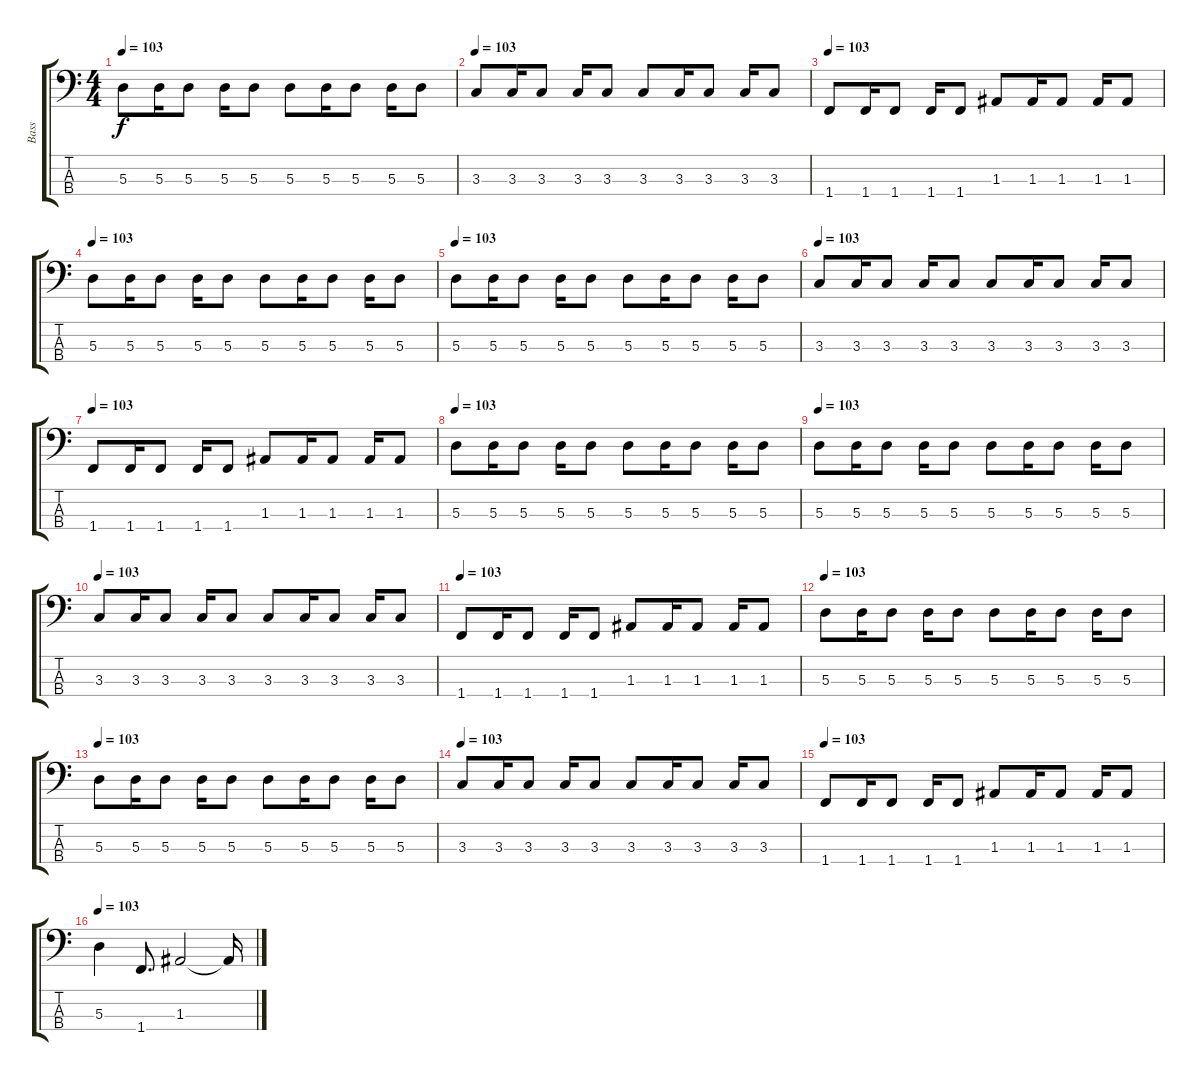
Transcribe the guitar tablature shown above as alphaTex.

\track ("Bass" "Bass") {instrument electricbassfinger}
\staff {score tabs}
\tuning (G2 D2 A1 E1) {hide}
\ts (4 4)
\tempo 103
\clef f4
\ks c
5.3.8{dy f} 5.3.16 5.3.8 5.3.16 5.3.8 5.3.8 5.3.16 5.3.8 5.3.16 5.3.8 |
\tempo 103
3.3.8 3.3.16 3.3.8 3.3.16 3.3.8 3.3.8 3.3.16 3.3.8 3.3.16 3.3.8 |
\tempo 103
1.4.8 1.4.16 1.4.8 1.4.16 1.4.8 1.3.8 1.3.16 1.3.8 1.3.16 1.3.8 |
\tempo 103
5.3.8 5.3.16 5.3.8 5.3.16 5.3.8 5.3.8 5.3.16 5.3.8 5.3.16 5.3.8 |
\tempo 103
5.3.8 5.3.16 5.3.8 5.3.16 5.3.8 5.3.8 5.3.16 5.3.8 5.3.16 5.3.8 |
\tempo 103
3.3.8 3.3.16 3.3.8 3.3.16 3.3.8 3.3.8 3.3.16 3.3.8 3.3.16 3.3.8 |
\tempo 103
1.4.8 1.4.16 1.4.8 1.4.16 1.4.8 1.3.8 1.3.16 1.3.8 1.3.16 1.3.8 |
\tempo 103
5.3.8 5.3.16 5.3.8 5.3.16 5.3.8 5.3.8 5.3.16 5.3.8 5.3.16 5.3.8 |
\tempo 103
5.3.8 5.3.16 5.3.8 5.3.16 5.3.8 5.3.8 5.3.16 5.3.8 5.3.16 5.3.8 |
\tempo 103
3.3.8 3.3.16 3.3.8 3.3.16 3.3.8 3.3.8 3.3.16 3.3.8 3.3.16 3.3.8 |
\tempo 103
1.4.8 1.4.16 1.4.8 1.4.16 1.4.8 1.3.8 1.3.16 1.3.8 1.3.16 1.3.8 |
\tempo 103
5.3.8 5.3.16 5.3.8 5.3.16 5.3.8 5.3.8 5.3.16 5.3.8 5.3.16 5.3.8 |
\tempo 103
5.3.8 5.3.16 5.3.8 5.3.16 5.3.8 5.3.8 5.3.16 5.3.8 5.3.16 5.3.8 |
\tempo 103
3.3.8 3.3.16 3.3.8 3.3.16 3.3.8 3.3.8 3.3.16 3.3.8 3.3.16 3.3.8 |
\tempo 103
1.4.8 1.4.16 1.4.8 1.4.16 1.4.8 1.3.8 1.3.16 1.3.8 1.3.16 1.3.8 |
\tempo 103
5.3.4 1.4.8{d} 1.3.2 1.3{t}.16
